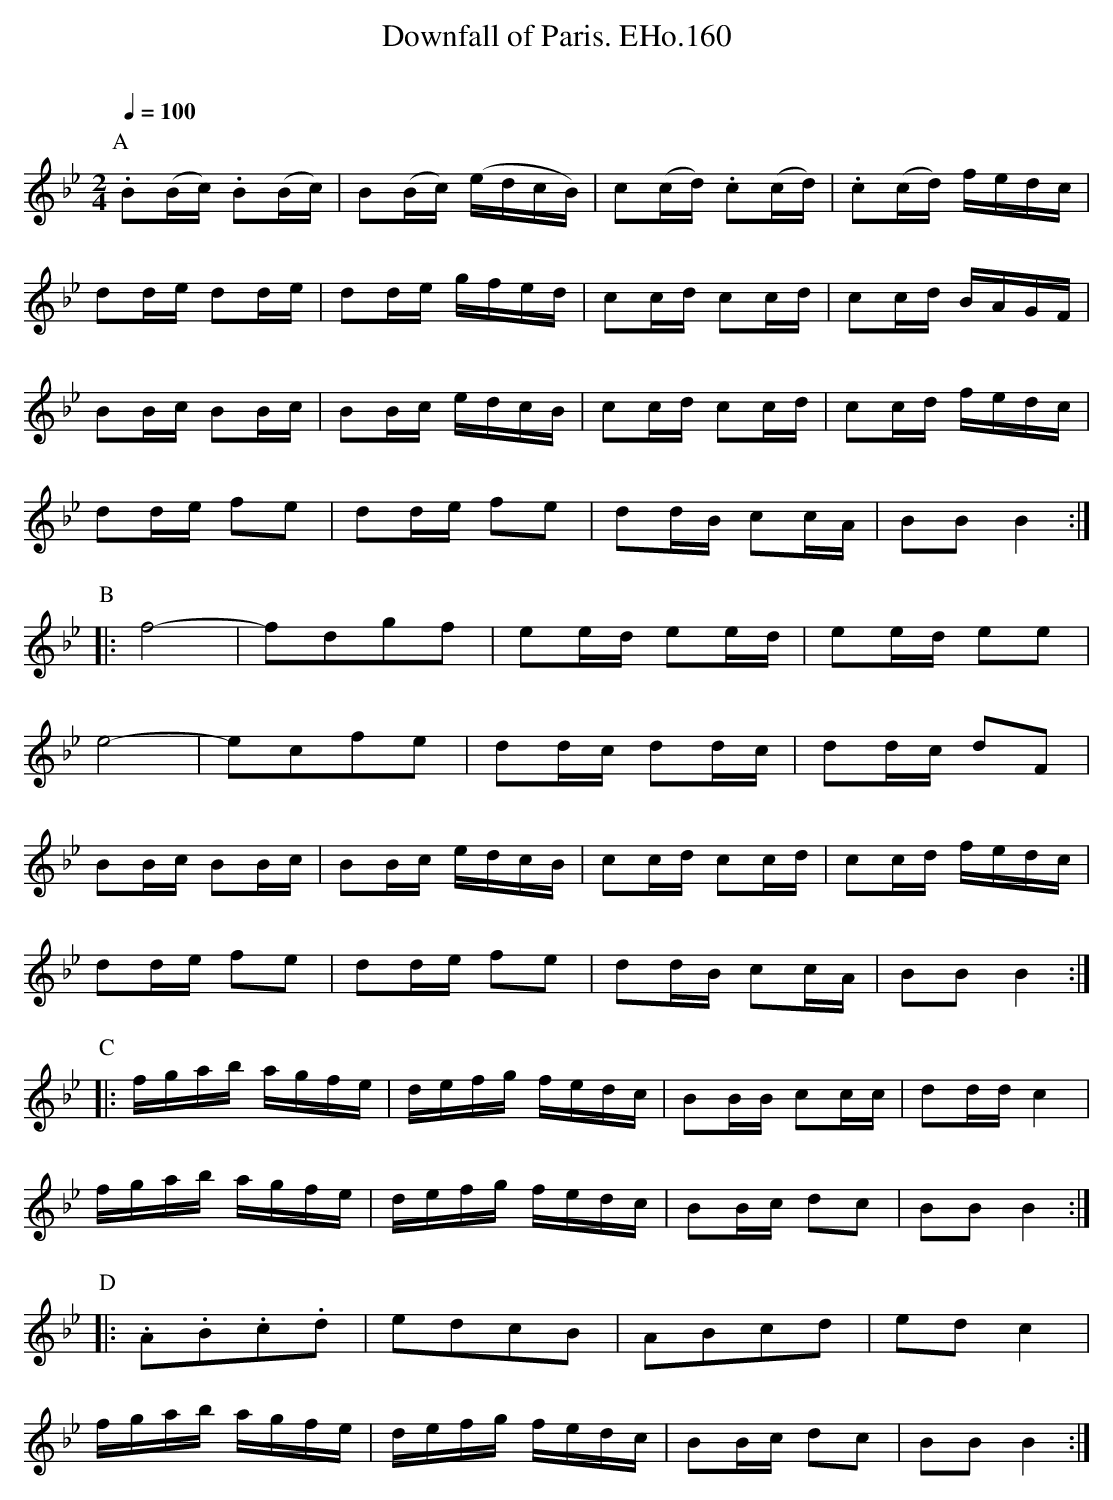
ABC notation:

X:1
T:Downfall of Paris. EHo.160
M:2/4
L:1/8
Q:1/4=100
O:
K:Bb
P:A
.B(B/c/) .B(B/c/) | B(B/c/) (e/d/c/B/) | c(c/d/) .c(c/d/) | .c(c/d/) f/e/d/c/ |
dd/e/ dd/e/ | dd/e/ g/f/e/d/ | cc/d/ cc/d/ | cc/d/ B/A/G/F/ |
BB/c/ BB/c/ | BB/c/ e/d/c/B/ | cc/d/ cc/d/ | cc/d/ f/e/d/c/ |
dd/e/ fe | dd/e/ fe | dd/B/ cc/A/ | BB B2 :|
P:B
|: f4 | -fdgf | ee/d/ ee/d/ | ee/d/ ee |
e4 | -ecfe | dd/c/ dd/c/ | dd/c/ dF |
BB/c/ BB/c/ | BB/c/ e/d/c/B/ | cc/d/ cc/d/ | cc/d/ f/e/d/c/ |
dd/e/ fe | dd/e/ fe | dd/B/ cc/A/ | BBB2 :|
P:C
|: f/g/a/b/ a/g/f/e/ |d/e/f/g/ f/e/d/c/ | BB/B/ cc/c/ | dd/d/ c2 |
f/g/a/b/ a/g/f/e/ | d/e/f/g/ f/e/d/c/ | BB/c/ dc | BBB2 :|
P:D
|: .A.B.c.d | edcB | ABcd | edc2 |
f/g/a/b/ a/g/f/e/ | d/e/f/g/ f/e/d/c/ | BB/c/ dc | BBB2 :|
